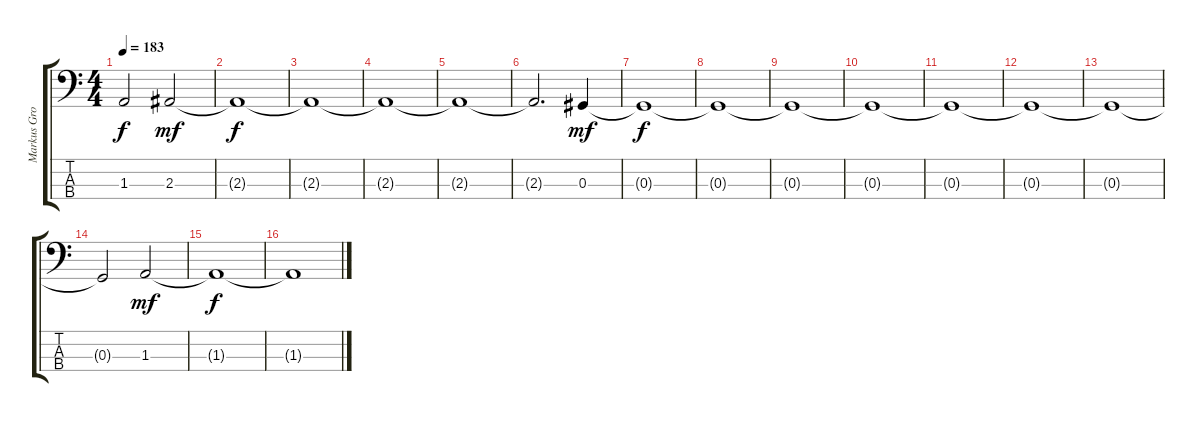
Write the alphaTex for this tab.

\track ("Markus Grosskopf" "Markus Gro") {instrument slapbass2}
\staff {score tabs}
\tuning (Gb2 Db2 Ab1 Db1) {hide}
\ts (4 4)
\tempo 183
\clef f4
\ks c
1.3{t}.2{dy f} 2.3.2{dy mf} |
2.3{t}.1{dy f} |
2.3{t}.1 |
2.3{t}.1 |
2.3{t}.1 |
2.3{t}.2{d} 0.3.4{dy mf} |
0.3{t}.1{dy f} |
0.3{t}.1 |
0.3{t}.1 |
0.3{t}.1 |
0.3{t}.1 |
0.3{t}.1 |
0.3{t}.1 |
0.3{t}.2 1.3.2{dy mf} |
1.3{t}.1{dy f} |
1.3{t}.1
